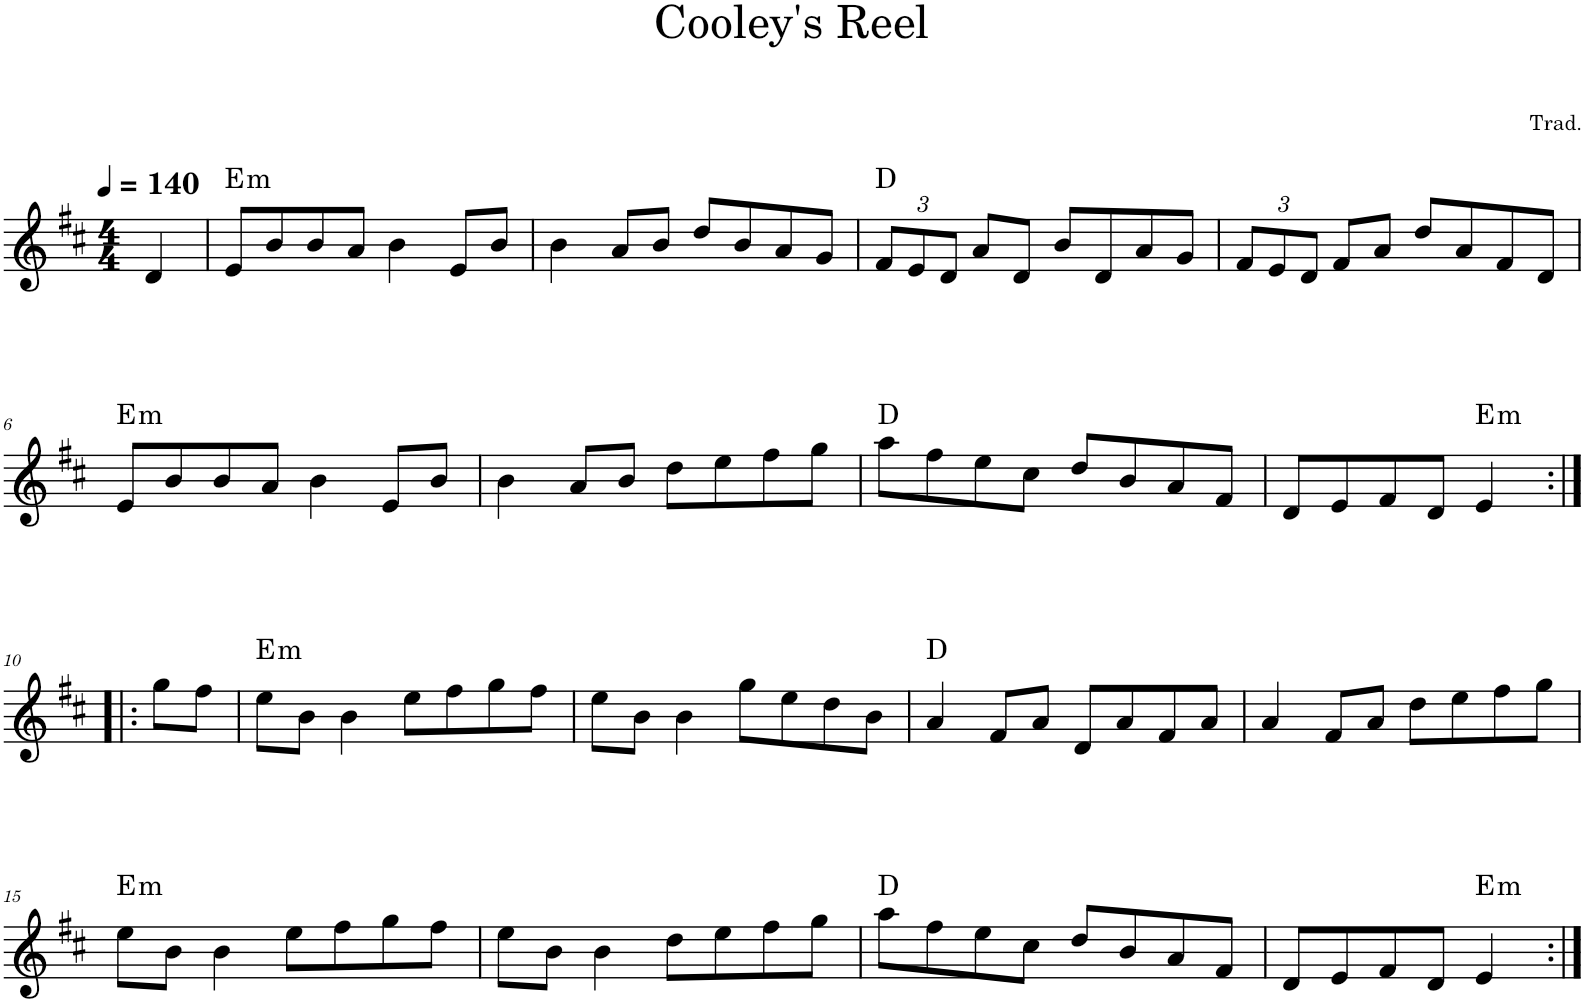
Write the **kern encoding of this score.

**kern	**harte
*part1	*part1
*staff1	*
*I"Piano	*
*I'Pno	*
*clefG2	*
*k[f#c#]	*
*E:dor	*
*M4/4	*
*MM140	*
=1	=1
4d/	.
=2	=2
!	!LO:H:kt=m
8e/L	E:min
8b/	.
8b/	.
8a/J	.
4b\	.
8e/L	.
8b/J	.
=3	=3
4b\	.
8a/L	.
8b/J	.
8dd/L	.
8b/	.
8a/	.
8g/J	.
=4	=4
*Xbrackettup	*
12f#/L	D:maj
12e/	.
12d/J	.
8a/L	.
8d/J	.
8b/L	.
8d/	.
8a/	.
8g/J	.
=5	=5
12f#/L	.
12e/	.
12d/J	.
8f#/L	.
8a/J	.
8dd/L	.
8a/	.
8f#/	.
8d/J	.
!!LO:LB:g=z
=6	=6
!	!LO:H:kt=m
8e/L	E:min
8b/	.
8b/	.
8a/J	.
4b\	.
8e/L	.
8b/J	.
=7	=7
4b\	.
8a/L	.
8b/J	.
8dd\L	.
8ee\	.
8ff#\	.
8gg\J	.
=8	=8
8aa\L	D:maj
8ff#\	.
8ee\	.
8cc#\J	.
8dd/L	.
8b/	.
8a/	.
8f#/J	.
=9	=9
8d/L	.
8e/	.
8f#/	.
8d/J	.
!	!LO:H:kt=m
4e/	E:min
!!LO:LB:g=z
=10:|!|:	=10:|!|:
8gg\L	.
8ff#\J	.
=11	=11
!	!LO:H:kt=m
8ee\L	E:min
8b\J	.
4b\	.
8ee\L	.
8ff#\	.
8gg\	.
8ff#\J	.
=12	=12
8ee\L	.
8b\J	.
4b\	.
8gg\L	.
8ee\	.
8dd\	.
8b\J	.
=13	=13
4a/	D:maj
8f#/L	.
8a/J	.
8d/L	.
8a/	.
8f#/	.
8a/J	.
=14	=14
4a/	.
8f#/L	.
8a/J	.
8dd\L	.
8ee\	.
8ff#\	.
8gg\J	.
!!LO:LB:g=z
=15	=15
!	!LO:H:kt=m
8ee\L	E:min
8b\J	.
4b\	.
8ee\L	.
8ff#\	.
8gg\	.
8ff#\J	.
=16	=16
8ee\L	.
8b\J	.
4b\	.
8dd\L	.
8ee\	.
8ff#\	.
8gg\J	.
=17	=17
8aa\L	D:maj
8ff#\	.
8ee\	.
8cc#\J	.
8dd/L	.
8b/	.
8a/	.
8f#/J	.
=18	=18
8d/L	.
8e/	.
8f#/	.
8d/J	.
!	!LO:H:kt=m
4e/	E:min
=:|!	=:|!
*-	*-
